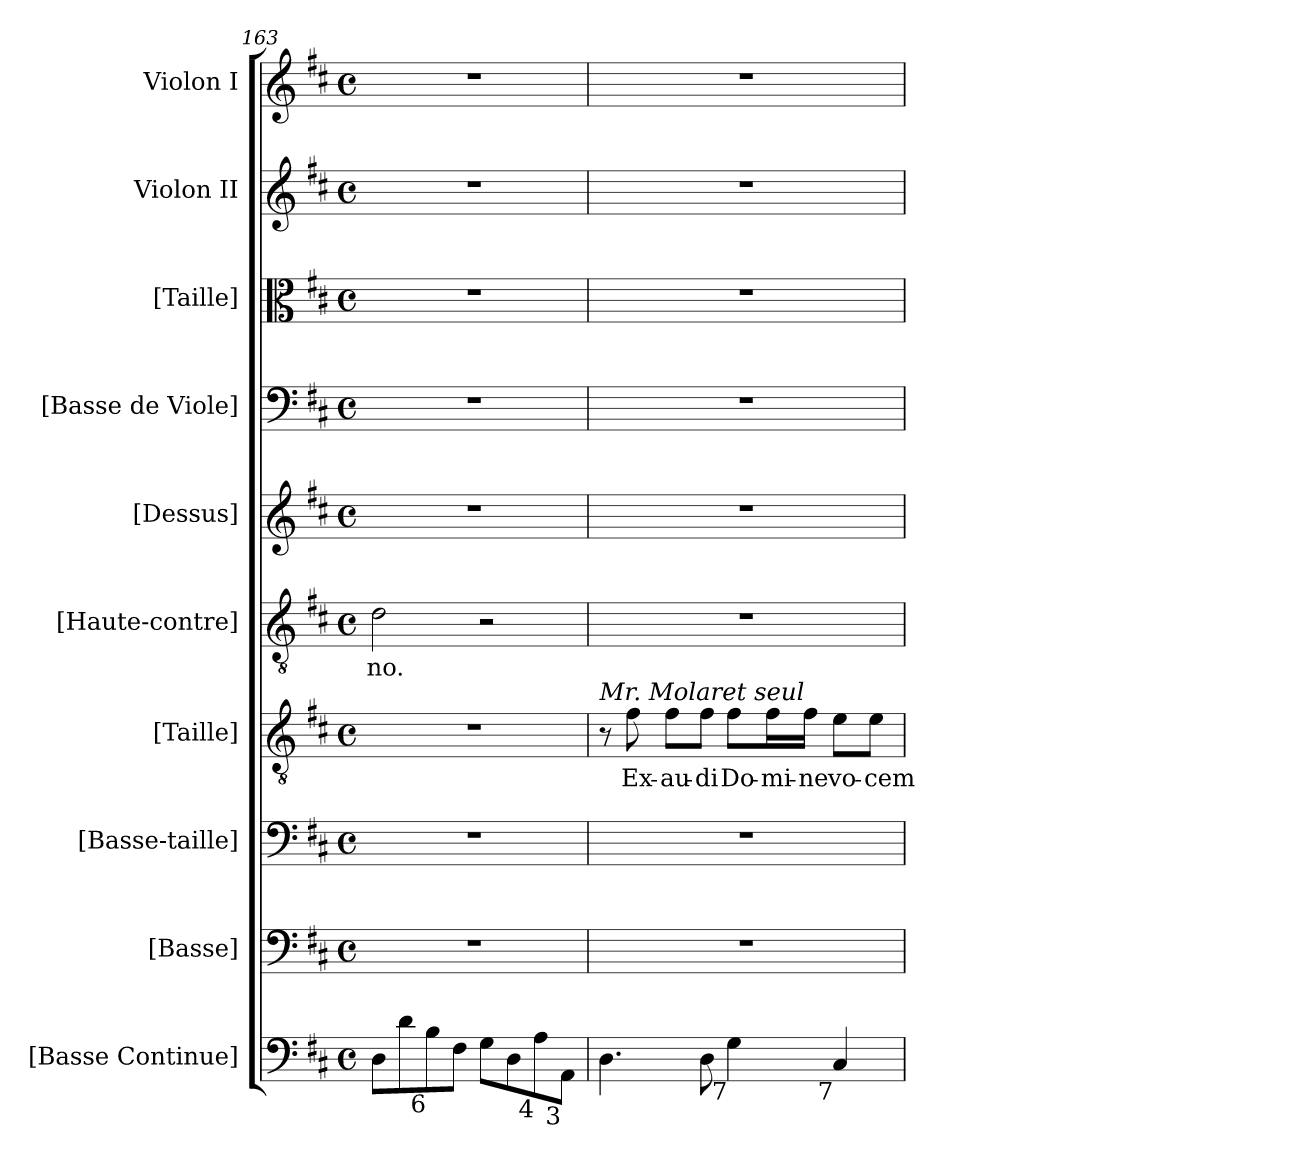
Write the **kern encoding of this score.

**kern	**kern	**kern	**kern	**text	**kern	**text	**kern	**kern	**kern	**kern	**kern
*part10	*part9	*part8	*part7	*part7	*part6	*part6	*part5	*part4	*part3	*part2	*part1
*staff10	*staff9	*staff8	*staff7	*staff7	*staff6	*staff6	*staff5	*staff4	*staff3	*staff2	*staff1
*I"[Basse Continue]	*I"[Basse]	*I"[Basse-taille]	*I"[Taille]	*	*I"[Haute-contre]	*	*I"[Dessus]	*I"[Basse de Viole]	*I"[Taille]	*I"Violon II	*I"Violon I
*I'B.c.	*I'B.	*I'B.t.	*I'T.	*	*I'H.C.	*	*I'D.	*	*	*I'Vln. II	*I'Vln. I
!!LO:PB:g=z
*clefF4	*clefF4	*clefF4	*clefGv2	*	*clefGv2	*	*clefG2	*clefF4	*clefC3	*clefG2	*clefG2
*	*	*	*ITrd7c12	*	*ITrd7c12	*	*	*	*	*	*
*k[f#c#]	*k[f#c#]	*k[f#c#]	*k[f#c#]	*	*k[f#c#]	*	*k[f#c#]	*k[f#c#]	*k[f#c#]	*k[f#c#]	*k[f#c#]
*D:	*D:	*D:	*D:	*	*D:	*	*D:	*D:	*D:	*D:	*D:
*M4/4	*M4/4	*M4/4	*M4/4	*	*M4/4	*	*M4/4	*M4/4	*M4/4	*M4/4	*M4/4
*met(c)	*met(c)	*met(c)	*met(c)	*	*met(c)	*	*met(c)	*met(c)	*met(c)	*met(c)	*met(c)
=163	=163	=163	=163	=163	=163	=163	=163	=163	=163	=163	=163
!	!	!	!	!	!	!LO:LY:b:color=#000000	!	!	!	!	!
8Di\L	1r	1r	1r	.	2Di\	-no.	1r	1r	1r	1r	1r
8di\	.	.	.	.	.	.	.	.	.	.	.
!LO:TX:b:rj:t=6	!	!	!	!	!	!	!	!	!	!	!
8Bi\	.	.	.	.	.	.	.	.	.	.	.
8F#i\J	.	.	.	.	.	.	.	.	.	.	.
8Gi\L	.	.	.	.	2r	.	.	.	.	.	.
8Di\	.	.	.	.	.	.	.	.	.	.	.
!LO:TX:b:rj:t=4	!	!	!	!	!	!	!	!	!	!	!
8Ai\	.	.	.	.	.	.	.	.	.	.	.
!LO:TX:b:rj:t=3	!	!	!	!	!	!	!	!	!	!	!
8AAi\J	.	.	.	.	.	.	.	.	.	.	.
=164	=164	=164	=164	=164	=164	=164	=164	=164	=164	=164	=164
!	!	!	!LO:TX:a:i:t=Mr. Molaret seul	!	!	!	!	!	!	!	!
4.Di\	1r	1r	8r	.	1r	.	1r	1r	1r	1r	1r
!	!	!	!	!LO:LY:b:color=#000000	!	!	!	!	!	!	!
.	.	.	8F#i\	Ex-	.	.	.	.	.	.	.
!	!	!	!	!LO:LY:b:color=#000000	!	!	!	!	!	!	!
.	.	.	8F#i\L	-au-	.	.	.	.	.	.	.
!	!	!	!	!LO:LY:b:color=#000000	!	!	!	!	!	!	!
8Di\	.	.	8F#i\J	-di	.	.	.	.	.	.	.
!LO:TX:b:rj:t=7	!	!	!	!	!	!	!	!	!	!	!
!	!	!	!	!LO:LY:b:color=#000000	!	!	!	!	!	!	!
4Gi\	.	.	8F#i\L	Do-	.	.	.	.	.	.	.
!	!	!	!	!LO:LY:b:color=#000000	!	!	!	!	!	!	!
.	.	.	16F#i\L	-mi-	.	.	.	.	.	.	.
!	!	!	!	!LO:LY:b:color=#000000	!	!	!	!	!	!	!
.	.	.	16F#i\JJ	-ne	.	.	.	.	.	.	.
!LO:TX:b:rj:t=7	!	!	!	!	!	!	!	!	!	!	!
!	!	!	!	!LO:LY:b:color=#000000	!	!	!	!	!	!	!
4C#i/	.	.	8Ei\L	vo-	.	.	.	.	.	.	.
!	!	!	!	!LO:LY:b:color=#000000	!	!	!	!	!	!	!
.	.	.	8Ei\J	-cem	.	.	.	.	.	.	.
=	=	=	=	=	=	=	=	=	=	=	=
*-	*-	*-	*-	*-	*-	*-	*-	*-	*-	*-	*-
